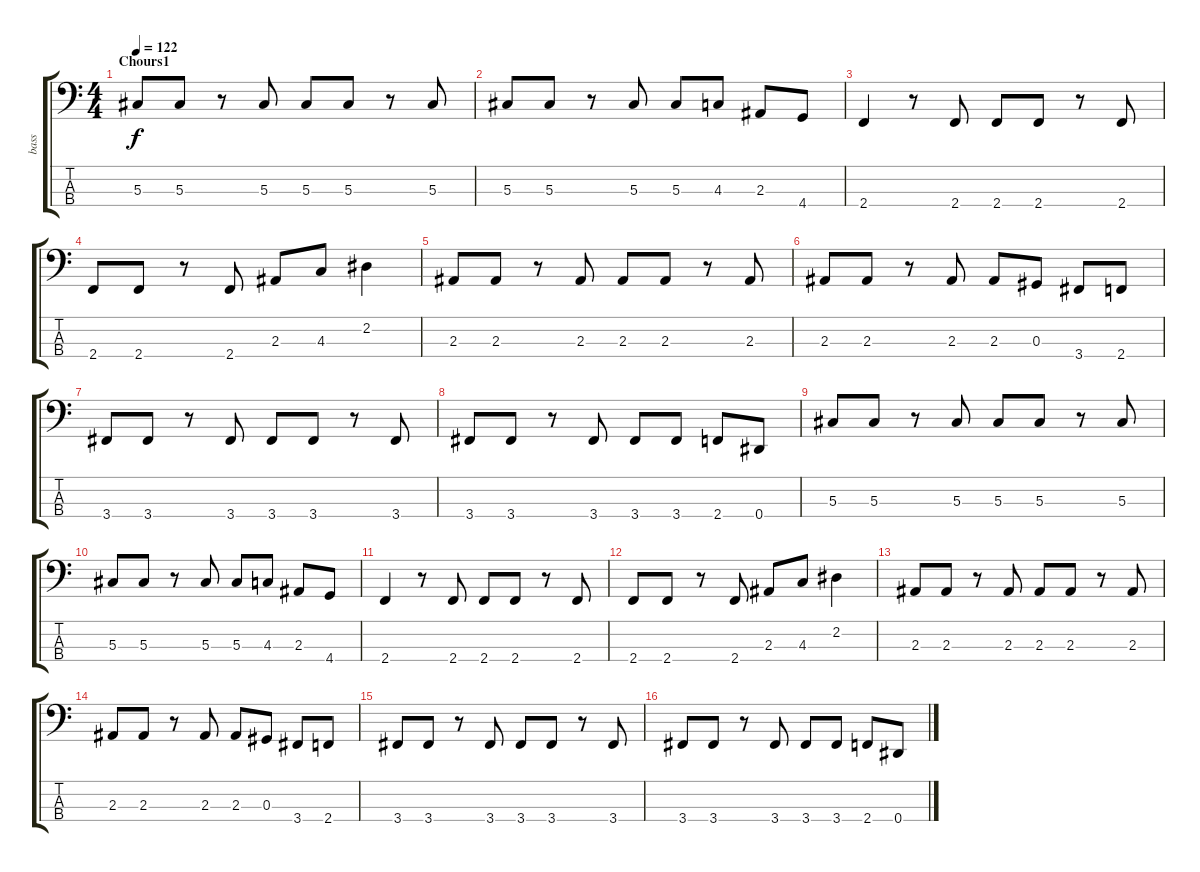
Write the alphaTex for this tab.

\track ("bass" "bass") {instrument electricbasspick}
\staff {score tabs}
\tuning (Gb2 Db2 Ab1 Eb1) {hide}
\ts (4 4)
\section ("" "Chours1")
\tempo 122
\clef f4
\ks c
5.3.8{dy f} 5.3.8 r.8 5.3.8 5.3.8 5.3.8 r.8 5.3.8 |
5.3.8 5.3.8 r.8 5.3.8 5.3.8 4.3.8 2.3.8 4.4.8 |
2.4.4 r.8 2.4.8 2.4.8 2.4.8 r.8 2.4.8 |
2.4.8 2.4.8 r.8 2.4.8 2.3.8 4.3.8 2.2.4 |
2.3.8 2.3.8 r.8 2.3.8 2.3.8 2.3.8 r.8 2.3.8 |
2.3.8 2.3.8 r.8 2.3.8 2.3.8 0.3.8 3.4.8 2.4.8 |
3.4.8 3.4.8 r.8 3.4.8 3.4.8 3.4.8 r.8 3.4.8 |
3.4.8 3.4.8 r.8 3.4.8 3.4.8 3.4.8 2.4.8 0.4.8 |
5.3.8 5.3.8 r.8 5.3.8 5.3.8 5.3.8 r.8 5.3.8 |
5.3.8 5.3.8 r.8 5.3.8 5.3.8 4.3.8 2.3.8 4.4.8 |
2.4.4 r.8 2.4.8 2.4.8 2.4.8 r.8 2.4.8 |
2.4.8 2.4.8 r.8 2.4.8 2.3.8 4.3.8 2.2.4 |
2.3.8 2.3.8 r.8 2.3.8 2.3.8 2.3.8 r.8 2.3.8 |
2.3.8 2.3.8 r.8 2.3.8 2.3.8 0.3.8 3.4.8 2.4.8 |
3.4.8 3.4.8 r.8 3.4.8 3.4.8 3.4.8 r.8 3.4.8 |
3.4.8 3.4.8 r.8 3.4.8 3.4.8 3.4.8 2.4.8 0.4.8
